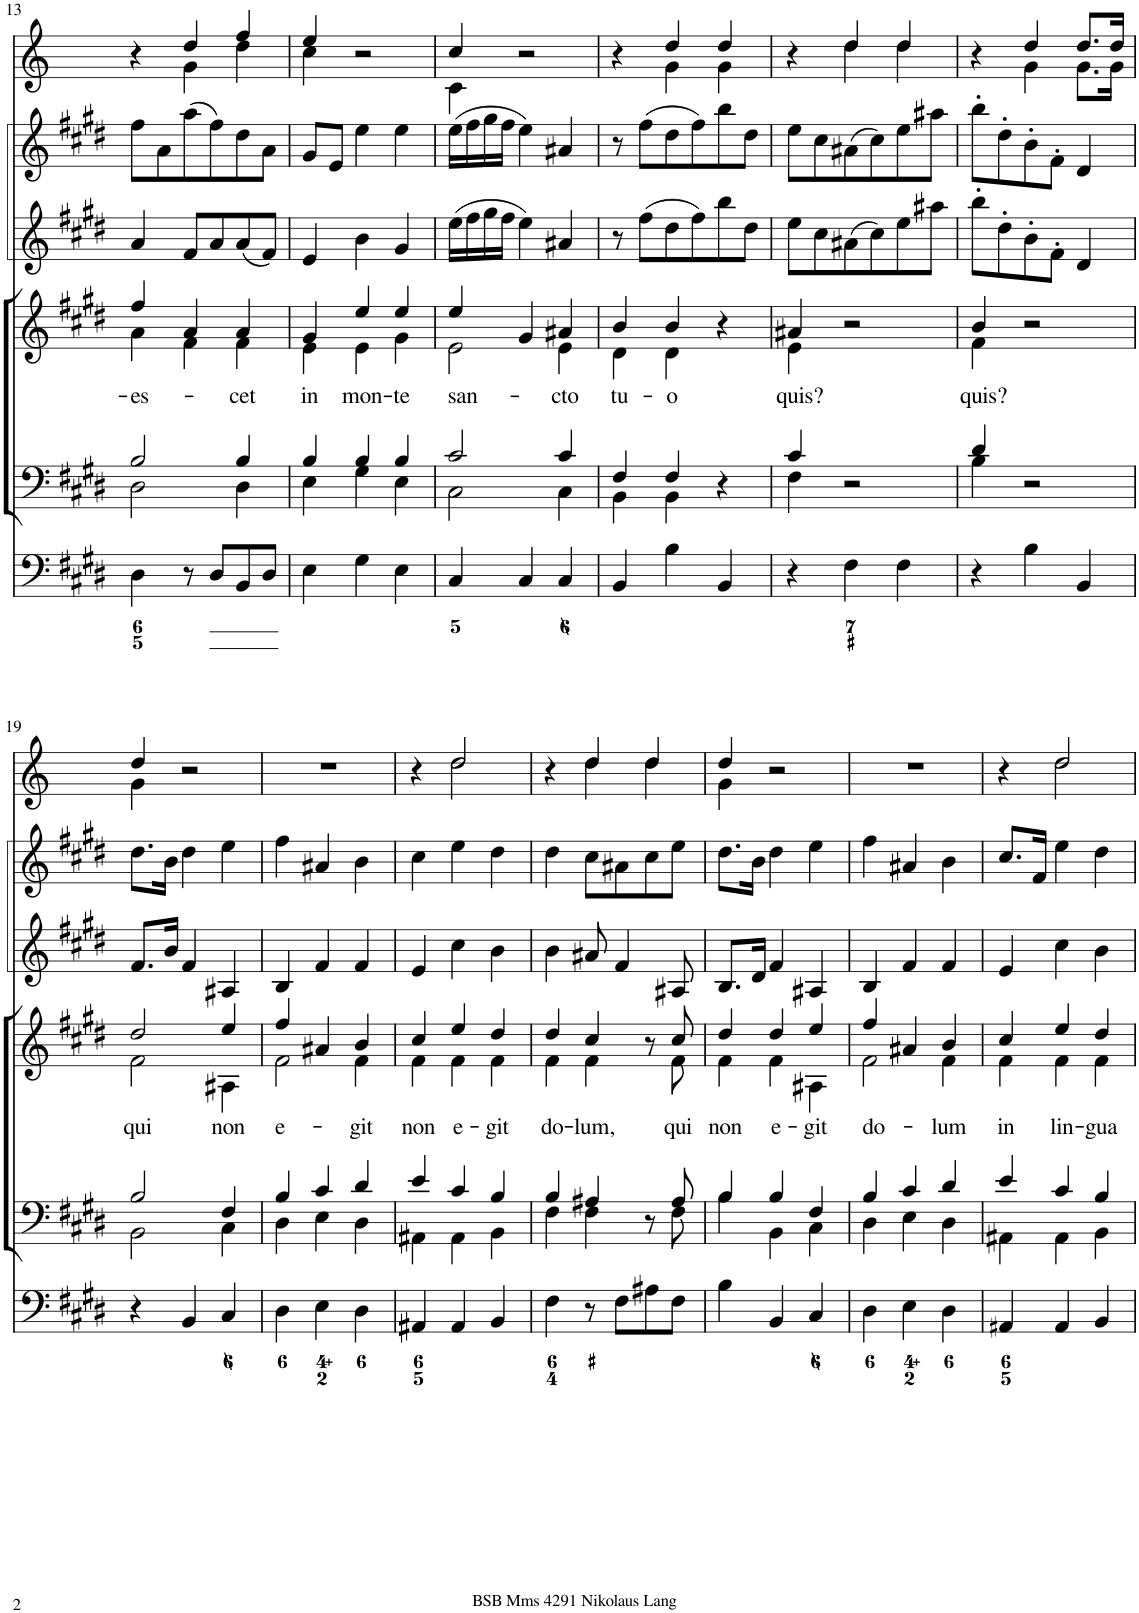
**kern	**kern	**kern	**text	**kern	**kern	**kern
*part6	*part5	*part4	*part4	*part3	*part2	*part1
*staff6	*staff5	*staff4	*staff4	*staff3	*staff2	*staff1
*I"Organ	*I"Voice	*I"Voice	*	*I"Violin	*I"Violin	*I"Corni in E
*	*	*	*	*I'Vln	*I'Vln	*
!!LO:PB:g=z
*clefF4	*clefF4	*clefG2	*	*clefG2	*clefG2	*clefG2
*	*	*	*	*	*	*Trd5c8
*k[f#c#g#d#]	*k[f#c#g#d#]	*k[f#c#g#d#]	*	*k[f#c#g#d#]	*k[f#c#g#d#]	*k[]
*M3/4	*M3/4	*M3/4	*	*M3/4	*M3/4	*M3/4
=13	=13	=13	=13	=13	=13	=13
*	*^	*	*	*	*	*
!	!	!	!	!LO:LY:b	!	!	!
*	*	*	*^	*	*	*	*^
4D#\	2B/	2D#\	4ff#/	4a\	-es-	4a/	8ff#\L	4r	4ryy
.	.	.	.	.	.	.	8a\	.	.
8r	.	.	4a/	4f#\	.	8f#/L	(8aa\	4dd/	4g\
8D#/L	.	.	.	.	.	8a/	8ff#\)	.	.
!	!	!	!	!	!LO:LY:b	!	!	!	!
8BB/	4B/	4D#\	4a/	4f#\	-cet	(8a/	8dd#\	4ff/	4dd\
8D#/J	.	.	.	.	.	8f#/J)	8a\J	.	.
=14	=14	=14	=14	=14	=14	=14	=14	=14	=14
!	!	!	!	!	!LO:LY:b	!	!	!	!
4E\	4B/	4E\	4g#/	4e\	in	4e/	8g#/L	4ee/	4cc\
.	.	.	.	.	.	.	8e/J	.	.
!	!	!	!	!	!LO:LY:b	!	!	!	!
4G#\	4B/	4G#\	4ee/	4e\	mon-	4b\	4ee\	2r	2ryy
!	!	!	!	!	!LO:LY:b	!	!	!	!
4E\	4B/	4E\	4ee/	4g#\	-te	4g#/	4ee\	.	.
=15	=15	=15	=15	=15	=15	=15	=15	=15	=15
!	!	!	!	!	!LO:LY:b	!	!	!	!
4C#/	2c#/	2C#\	4ee/	2e\	san-	(16ee\LL	(16ee\LL	4cc/	4c\
.	.	.	.	.	.	16ff#\	16ff#\	.	.
.	.	.	.	.	.	16gg#\	16gg#\	.	.
.	.	.	.	.	.	16ff#\JJ	16ff#\JJ	.	.
4C#/	.	.	4g#/	.	.	4ee\)	4ee\)	2r	2ryy
!	!	!	!	!	!LO:LY:b	!	!	!	!
4C#/	4c#/	4C#\	4a#X/	4e\	-cto	4a#X/	4a#X/	.	.
=16	=16	=16	=16	=16	=16	=16	=16	=16	=16
!	!	!	!	!	!LO:LY:b	!	!	!	!
4BB/	4F#/	4BB\	4b/	4d#\	tu-	8r	8r	4r	4ryy
.	.	.	.	.	.	(8ff#\L	(8ff#\L	.	.
!	!	!	!	!	!LO:LY:b	!	!	!	!
4B\	4F#/	4BB\	4b/	4d#\	-o	8dd#\	8dd#\	4dd/	4g\
.	.	.	.	.	.	8ff#\)	8ff#\)	.	.
4BB/	4r	4ryy	4r	4ryy	.	8bb\	8bb\	4dd/	4g\
.	.	.	.	.	.	8dd#\J	8dd#\J	.	.
=17	=17	=17	=17	=17	=17	=17	=17	=17	=17
!	!	!	!	!	!LO:LY:b	!	!	!	!
4r	4c#/	4F#\	4a#X/	4e\	quis?	8ee\L	8ee\L	4r	4ryy
.	.	.	.	.	.	8cc#\	8cc#\	.	.
4F#\	2r	2ryy	2r	2ryy	.	(8a#X\	(8a#X\	4dd/	4dd\
.	.	.	.	.	.	8cc#\)	8cc#\)	.	.
4F#\	.	.	.	.	.	8ee\	8ee\	4dd/	4dd\
.	.	.	.	.	.	8aa#X\J	8aa#X\J	.	.
=18	=18	=18	=18	=18	=18	=18	=18	=18	=18
!	!	!	!	!	!LO:LY:b	!	!	!	!
4r	4d#/	4B\	4b/	4f#\	quis?	8bb'\L	8bb'\L	4r	4ryy
.	.	.	.	.	.	8dd#'\	8dd#'\	.	.
4B\	2r	2ryy	2r	2ryy	.	8b'\	8b'\	4dd/	4g\
.	.	.	.	.	.	8f#'\J	8f#'\J	.	.
4BB/	.	.	.	.	.	4d#/	4d#/	8.dd/L	8.g\L
.	.	.	.	.	.	.	.	16dd/Jk	16g\Jk
!!LO:LB:g=z	!!
=19	=19	=19	=19	=19	=19	=19	=19	=19	=19
!	!	!	!	!	!LO:LY:b	!	!	!	!
4r	2B/	2BB\	2dd#/	2f#\	qui	8.f#/L	8.dd#\L	4dd/	4g\
.	.	.	.	.	.	16b/Jk	16b\Jk	.	.
4BB/	.	.	.	.	.	4f#/	4dd#\	2r	2ryy
!	!	!	!	!	!LO:LY:b	!	!	!	!
4C#/	4F#/	4C#\	4ee/	4A#X\	non	4A#X/	4ee\	.	.
*	*	*	*	*	*	*	*	*v	*v
=20	=20	=20	=20	=20	=20	=20	=20	=20
!	!	!	!	!	!LO:LY:b	!	!	!
4D#\	4B/	4D#\	4ff#/	2f#\	e-	4B/	4ff#\	2.r
4E\	4c#/	4E\	4a#X/	.	.	4f#/	4a#X/	.
!	!	!	!	!	!LO:LY:b	!	!	!
4D#\	4d#/	4D#\	4b/	4f#\	-git	4f#/	4b\	.
=21	=21	=21	=21	=21	=21	=21	=21	=21
!	!	!	!	!	!LO:LY:b	!	!	!
*	*	*	*	*	*	*	*	*^
4AA#X/	4e/	4AA#X\	4cc#/	4f#\	non	4e/	4cc#\	4r	4ryy
!	!	!	!	!	!LO:LY:b	!	!	!	!
4AA#/	4c#/	4AA#\	4ee/	4f#\	e-	4cc#\	4ee\	2dd/	2dd\
!	!	!	!	!	!LO:LY:b	!	!	!	!
4BB/	4B/	4BB\	4dd#/	4f#\	-git	4b\	4dd#\	.	.
=22	=22	=22	=22	=22	=22	=22	=22	=22	=22
!	!	!	!	!	!LO:LY:b	!	!	!	!
4F#\	4B/	4F#\	4dd#/	4f#\	do-	4b\	4dd#\	4r	4ryy
!	!	!	!	!	!LO:LY:b	!	!	!	!
8r	4A#X/	4F#\	4cc#/	4f#\	-lum,	8a#X/	8cc#\L	4dd/	4dd\
8F#\L	.	.	.	.	.	4f#/	8a#X\	.	.
8A#X\	8r	8ryy	8r	8ryy	.	.	8cc#\	4dd/	4dd\
!	!	!	!	!	!LO:LY:b	!	!	!	!
8F#\J	8A#/	8F#\	8cc#/	8f#\	qui	8A#X/	8ee\J	.	.
=23	=23	=23	=23	=23	=23	=23	=23	=23	=23
!	!	!	!	!	!LO:LY:b	!	!	!	!
4B\	4B/	4B\	4dd#/	4f#\	non	8.B/L	8.dd#\L	4dd/	4g\
.	.	.	.	.	.	16d#/Jk	16b\Jk	.	.
!	!	!	!	!	!LO:LY:b	!	!	!	!
4BB/	4B/	4BB\	4dd#/	4f#\	e-	4f#/	4dd#\	2r	2ryy
!	!	!	!	!	!LO:LY:b	!	!	!	!
4C#/	4F#/	4C#\	4ee/	4A#X\	-git	4A#X/	4ee\	.	.
*	*	*	*	*	*	*	*	*v	*v
=24	=24	=24	=24	=24	=24	=24	=24	=24
!	!	!	!	!	!LO:LY:b	!	!	!
4D#\	4B/	4D#\	4ff#/	2f#\	do-	4B/	4ff#\	2.r
4E\	4c#/	4E\	4a#X/	.	.	4f#/	4a#X/	.
!	!	!	!	!	!LO:LY:b	!	!	!
4D#\	4d#/	4D#\	4b/	4f#\	-lum	4f#/	4b\	.
=25	=25	=25	=25	=25	=25	=25	=25	=25
!	!	!	!	!	!LO:LY:b	!	!	!
*	*	*	*	*	*	*	*	*^
4AA#X/	4e/	4AA#X\	4cc#/	4f#\	in	4e/	8.cc#/L	4r	4ryy
.	.	.	.	.	.	.	16f#/Jk	.	.
!	!	!	!	!	!LO:LY:b	!	!	!	!
4AA#/	4c#/	4AA#\	4ee/	4f#\	lin-	4cc#\	4ee\	2dd/	2dd\
!	!	!	!	!	!LO:LY:b	!	!	!	!
4BB/	4B/	4BB\	4dd#/	4f#\	-gua	4b\	4dd#\	.	.
*	*v	*v	*	*	*	*	*	*v	*v
*	*	*v	*v	*	*	*	*
=	=	=	=	=	=	=
*-	*-	*-	*-	*-	*-	*-
